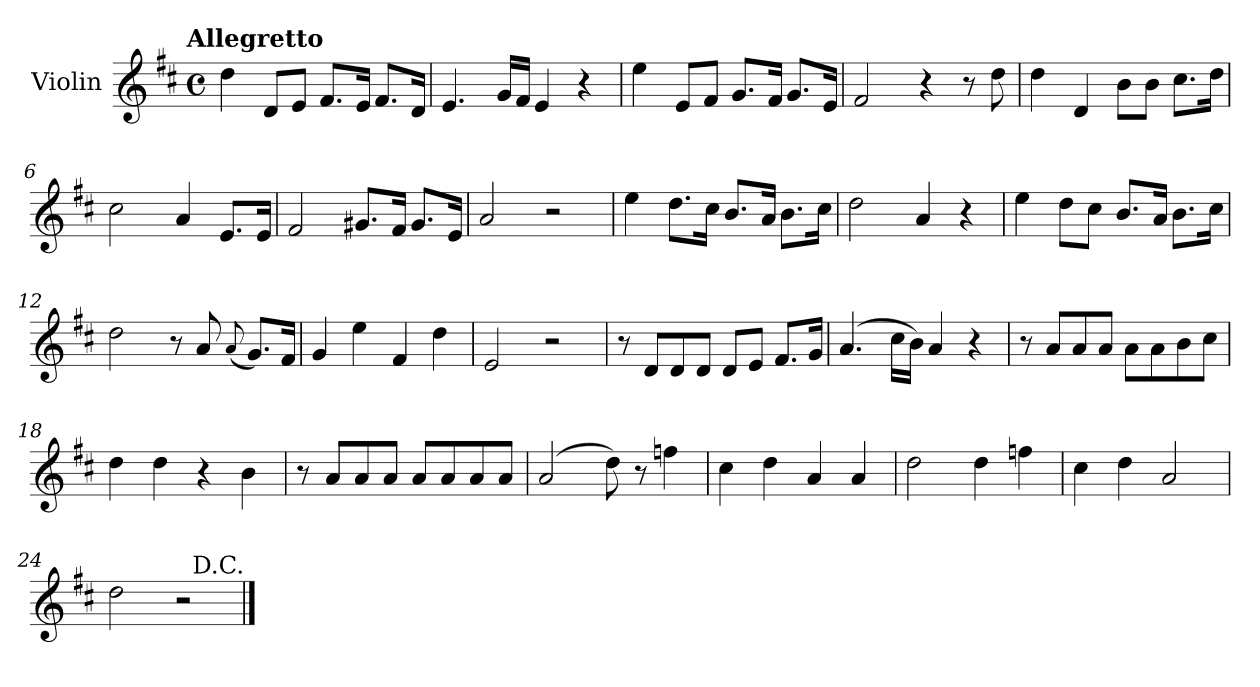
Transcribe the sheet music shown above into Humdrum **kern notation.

**kern
*part1
*staff1
*I"Violin
*I'Vln.
*clefG2
*k[f#c#]
!!LO:TX:omd:t=Allegretto
*M4/4
*met(c)
*MM116
=1
4dd\
8d/L
8e/J
8.f#/L
16e/Jk
8.f#/L
16d/Jk
=2
4.e/
16g/LL
16f#/JJ
4e/
4r
=3
4ee\
8e/L
8f#/J
8.g/L
16f#/Jk
8.g/L
16e/Jk
=4
2f#/
4r
8r
8dd\
!!LO:LB:g=z
=5
4dd\
4d/
8b\L
8b\J
8.cc#\L
16dd\Jk
=6
2cc#\
4a/
8.e/L
16e/Jk
=7
2f#/
8.g#X/L
16f#/Jk
8.g#/L
16e/Jk
=8
2a/
2r
=9
4ee\
8.dd\L
16cc#\Jk
8.b/L
16a/Jk
8.b\L
16cc#\Jk
!!LO:LB:g=z
=10
2dd\
4a/
4r
=11
4ee\
8dd\L
8cc#\J
8.b/L
16a/Jk
8.b\L
16cc#\Jk
=12
2dd\
8r
8a/
(<8qqa/
8.g/L)
16f#/Jk
=13
4g/
4ee\
4f#/
4dd\
=14
2e/
2r
!!LO:LB:g=z
=15
8r
8d/L
8d/
8d/J
8d/L
8e/J
8.f#/L
16g/Jk
=16
(>4.a/
16cc#\LL
16b\JJ)
4a/
4r
=17
8r
8a/L
8a/
8a/J
8a\L
8a\
8b\
8cc#\J
=18
4dd\
4dd\
4r
4b\
!!LO:LB:g=z
=19
8r
8a/L
8a/
8a/J
8a/L
8a/
8a/
8a/J
=20
(>2a/
8dd\)
8r
4ffn\
=21
4cc#\
4dd\
4a/
4a/
=22
2dd\
4dd\
4ffn\
=23
4cc#\
4dd\
2a/
=24
2dd\
2r
!LO:TX:a:rj:t=D.C.
==
*-
